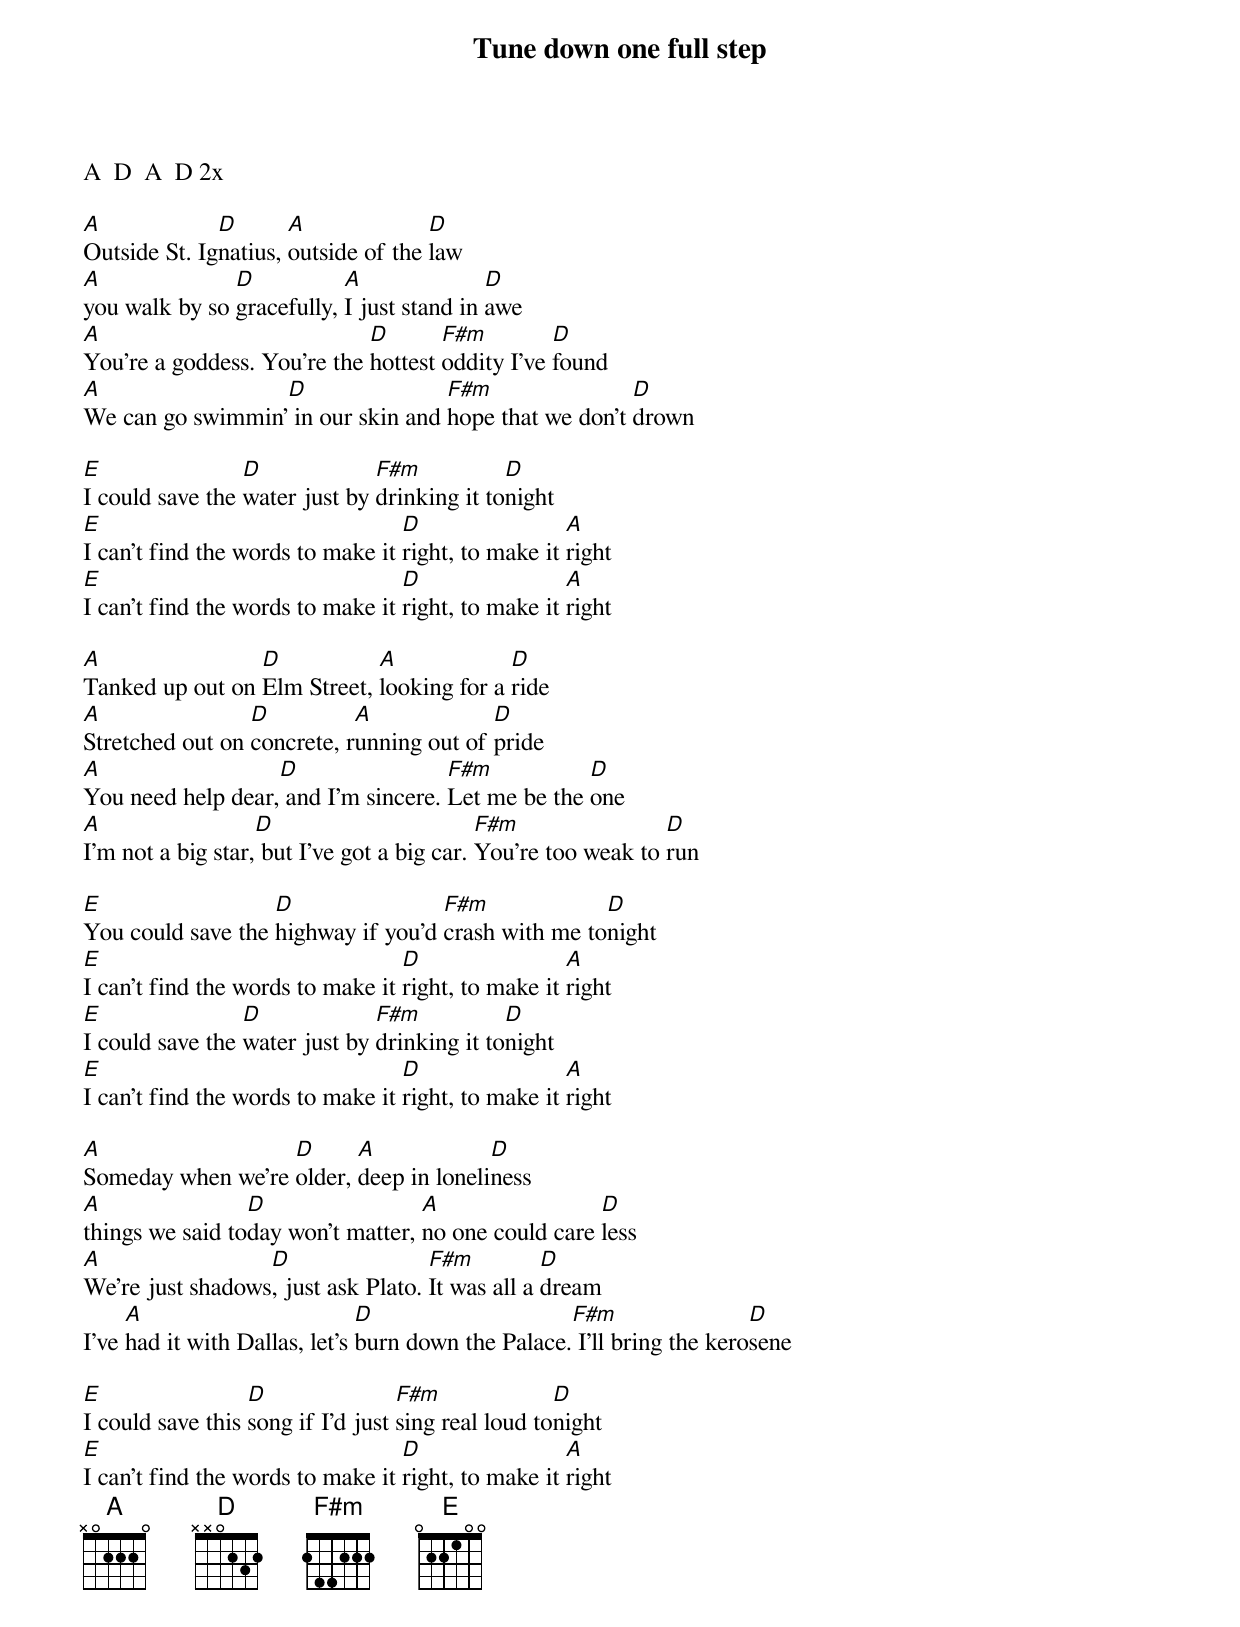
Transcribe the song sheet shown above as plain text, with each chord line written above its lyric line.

Tune down one full step

A  D  A  D 2x

A             D       A              D
Outside St. Ignatius, outside of the law
A              D           A               D
you walk by so gracefully, I just stand in awe
A                            D       F#m         D
You're a goddess. You're the hottest oddity I've found
A                 D                F#m                D
We can go swimmin' in our skin and hope that we don't drown

E                D             F#m           D
I could save the water just by drinking it tonight
E                                 D                 A
I can't find the words to make it right, to make it right
E                                 D                 A
I can't find the words to make it right, to make it right

A                D           A             D
Tanked up out on Elm Street, looking for a ride
A                D          A             D
Stretched out on concrete, running out of pride
A                  D                 F#m           D
You need help dear, and I'm sincere. Let me be the one
A                  D                        F#m                D
I'm not a big star, but I've got a big car. You're too weak to run

E                  D                F#m             D
You could save the highway if you'd crash with me tonight
E                                 D                 A
I can't find the words to make it right, to make it right
E                D             F#m           D
I could save the water just by drinking it tonight
E                                 D                 A
I can't find the words to make it right, to make it right

A                  D      A             D
Someday when we're older, deep in loneliness
A                D                 A                 D
things we said today won't matter, no one could care less
A                 D                 F#m          D
We're just shadows, just ask Plato. It was all a dream
     A                         D                    F#m                 D
I've had it with Dallas, let's burn down the Palace. I'll bring the kerosene

E                 D                F#m              D
I could save this song if I'd just sing real loud tonight
E                                 D                 A
I can't find the words to make it right, to make it right
